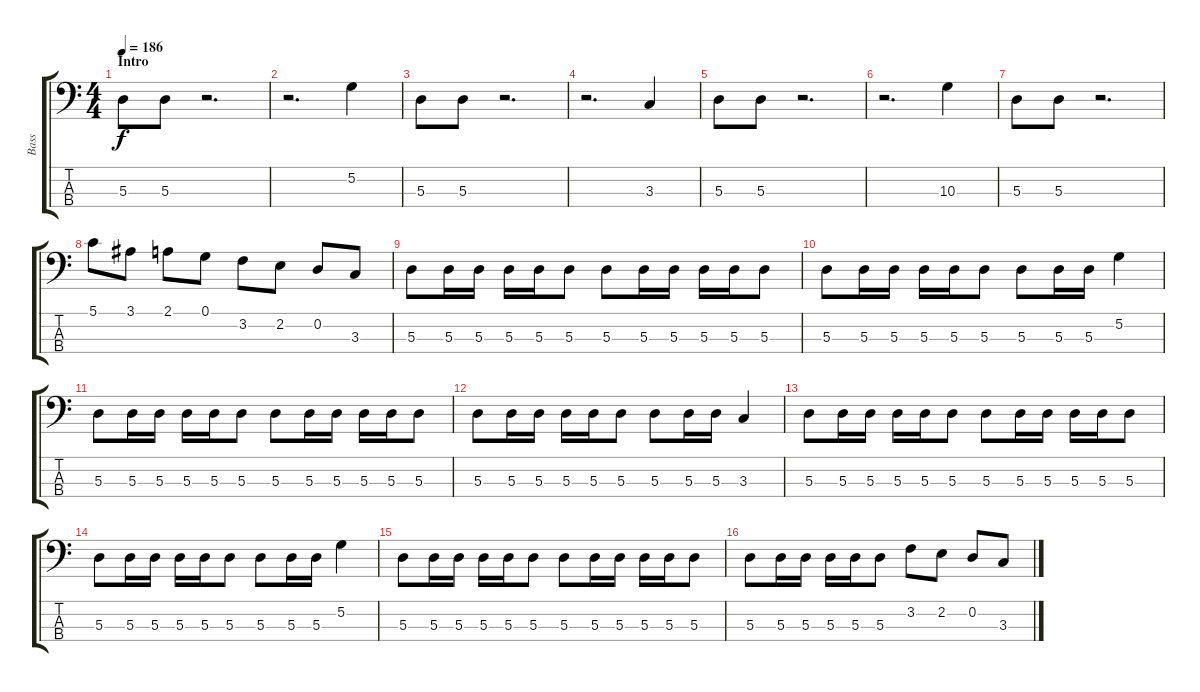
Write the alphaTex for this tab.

\track ("Bass" "Bass") {instrument electricbassfinger}
\staff {score tabs}
\tuning (G2 D2 A1 E1) {hide}
\ts (4 4)
\section ("" "Intro")
\tempo 186
\clef f4
\ks c
5.3.8{dy f instrument electricbassfinger} 5.3.8 r.2{d} |
r.2{d} 5.2.4 |
5.3.8 5.3.8 r.2{d} |
r.2{d} 3.3.4 |
5.3.8 5.3.8 r.2{d} |
r.2{d} 10.3.4 |
5.3.8 5.3.8 r.2{d} |
5.1.8 3.1.8 2.1.8 0.1.8 3.2.8 2.2.8 0.2.8 3.3.8 |
5.3.8 5.3.16 5.3.16 5.3.16 5.3.16 5.3.8 5.3.8 5.3.16 5.3.16 5.3.16 5.3.16 5.3.8 |
5.3.8 5.3.16 5.3.16 5.3.16 5.3.16 5.3.8 5.3.8 5.3.16 5.3.16 5.2.4 |
5.3.8 5.3.16 5.3.16 5.3.16 5.3.16 5.3.8 5.3.8 5.3.16 5.3.16 5.3.16 5.3.16 5.3.8 |
5.3.8 5.3.16 5.3.16 5.3.16 5.3.16 5.3.8 5.3.8 5.3.16 5.3.16 3.3.4 |
5.3.8 5.3.16 5.3.16 5.3.16 5.3.16 5.3.8 5.3.8 5.3.16 5.3.16 5.3.16 5.3.16 5.3.8 |
5.3.8 5.3.16 5.3.16 5.3.16 5.3.16 5.3.8 5.3.8 5.3.16 5.3.16 5.2.4 |
5.3.8 5.3.16 5.3.16 5.3.16 5.3.16 5.3.8 5.3.8 5.3.16 5.3.16 5.3.16 5.3.16 5.3.8 |
5.3.8 5.3.16 5.3.16 5.3.16 5.3.16 5.3.8 3.2.8 2.2.8 0.2.8 3.3.8
